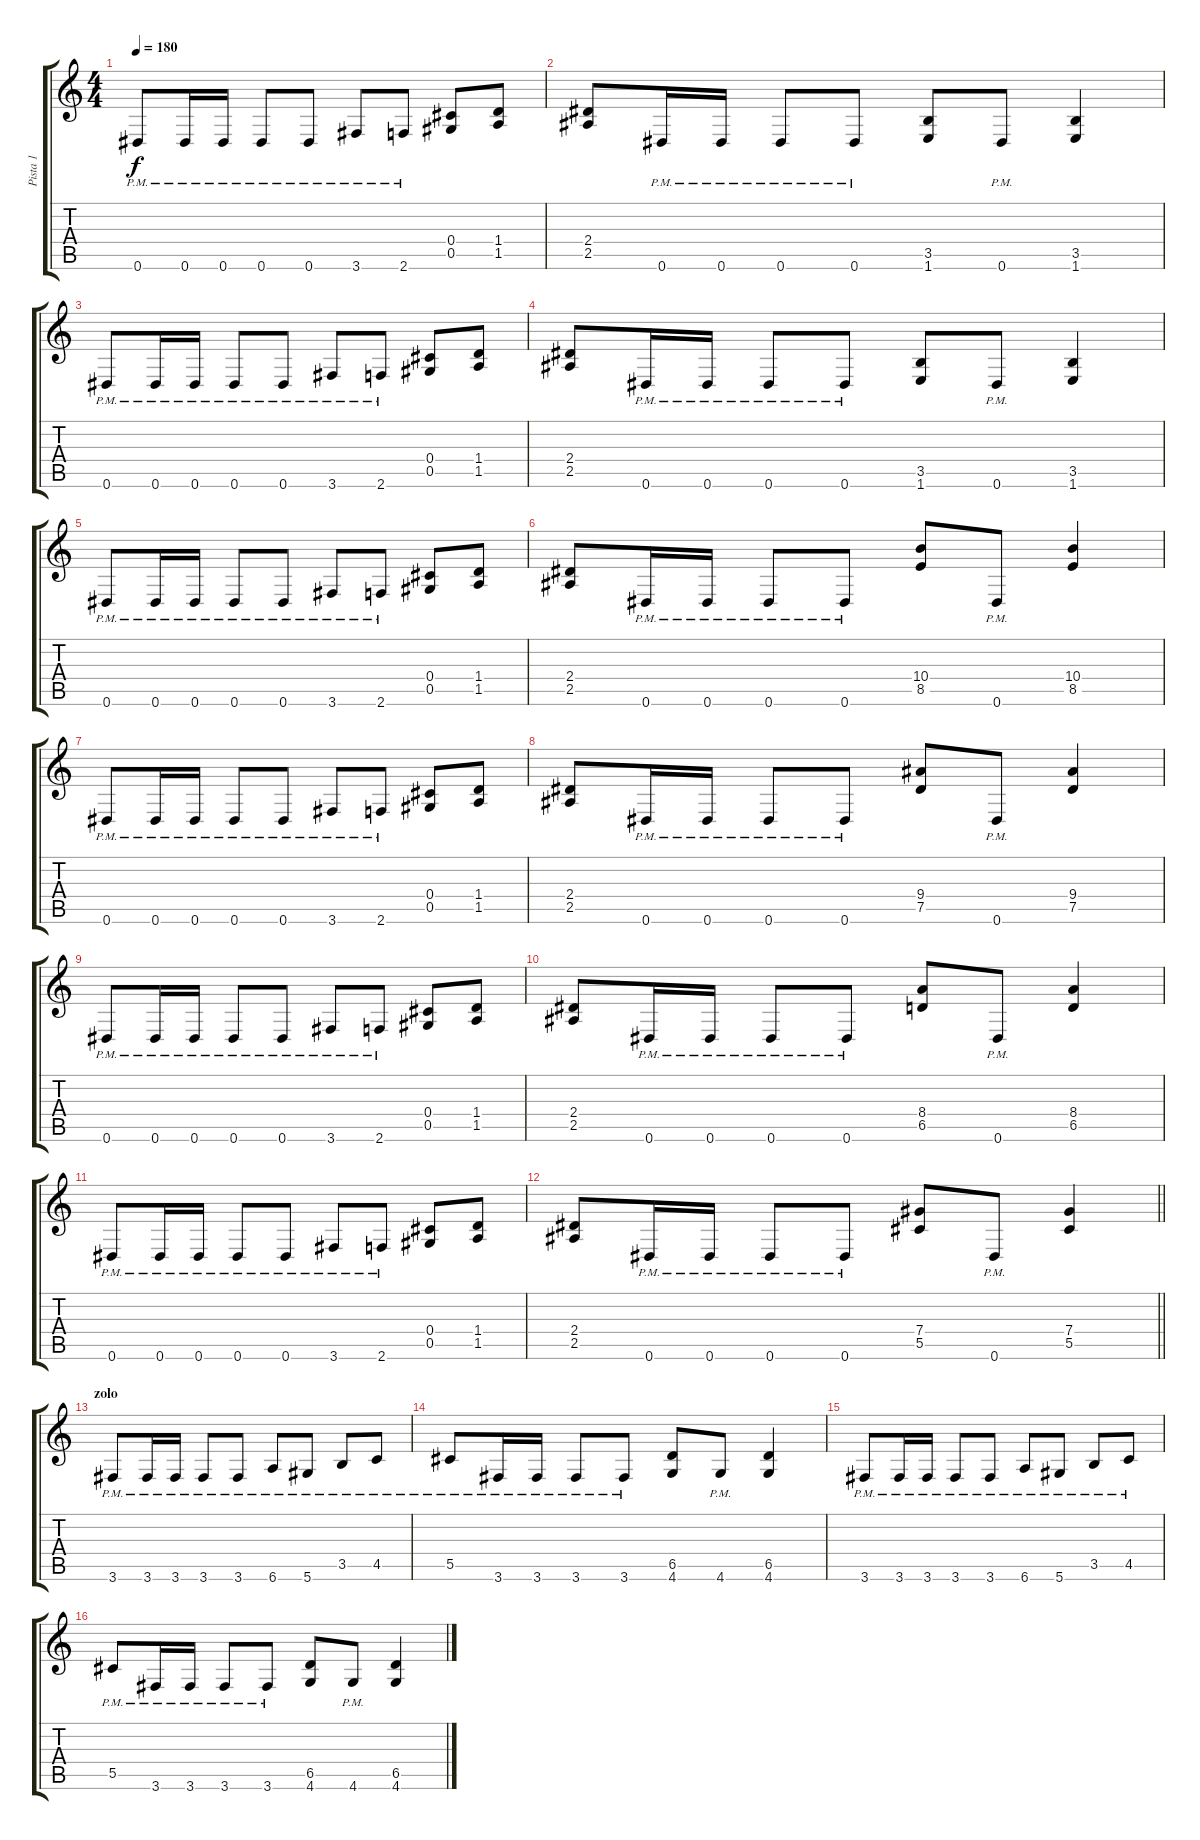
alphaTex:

\track ("Pista 1" "Pista 1") {instrument distortionguitar}
\staff {score tabs}
\tuning (Eb4 Bb3 Gb3 Db3 Ab2 Eb2) {hide}
\ts (4 4)
\tempo 180
\clef g2
\ks c
0.6{pm}.8{dy f} 0.6{pm}.16 0.6{pm}.16 0.6{pm}.8 0.6{pm}.8 3.6{pm}.8 2.6{pm}.8 (0.4 0.5).8 (1.4 1.5).8 |
(2.4 2.5).8 0.6{pm}.16 0.6{pm}.16 0.6{pm}.8 0.6{pm}.8 (3.5 1.6).8 0.6{pm}.8 (3.5 1.6).4 |
0.6{pm}.8 0.6{pm}.16 0.6{pm}.16 0.6{pm}.8 0.6{pm}.8 3.6{pm}.8 2.6{pm}.8 (0.4 0.5).8 (1.4 1.5).8 |
(2.4 2.5).8 0.6{pm}.16 0.6{pm}.16 0.6{pm}.8 0.6{pm}.8 (3.5 1.6).8 0.6{pm}.8 (3.5 1.6).4 |
0.6{pm}.8 0.6{pm}.16 0.6{pm}.16 0.6{pm}.8 0.6{pm}.8 3.6{pm}.8 2.6{pm}.8 (0.4 0.5).8 (1.4 1.5).8 |
(2.4 2.5).8 0.6{pm}.16 0.6{pm}.16 0.6{pm}.8 0.6{pm}.8 (10.4 8.5).8 0.6{pm}.8 (10.4 8.5).4 |
0.6{pm}.8 0.6{pm}.16 0.6{pm}.16 0.6{pm}.8 0.6{pm}.8 3.6{pm}.8 2.6{pm}.8 (0.4 0.5).8 (1.4 1.5).8 |
(2.4 2.5).8 0.6{pm}.16 0.6{pm}.16 0.6{pm}.8 0.6{pm}.8 (9.4 7.5).8 0.6{pm}.8 (9.4 7.5).4 |
0.6{pm}.8 0.6{pm}.16 0.6{pm}.16 0.6{pm}.8 0.6{pm}.8 3.6{pm}.8 2.6{pm}.8 (0.4 0.5).8 (1.4 1.5).8 |
(2.4 2.5).8 0.6{pm}.16 0.6{pm}.16 0.6{pm}.8 0.6{pm}.8 (8.4 6.5).8 0.6{pm}.8 (8.4 6.5).4 |
0.6{pm}.8 0.6{pm}.16 0.6{pm}.16 0.6{pm}.8 0.6{pm}.8 3.6{pm}.8 2.6{pm}.8 (0.4 0.5).8 (1.4 1.5).8 |
\barLineRight lightlight
(2.4 2.5).8 0.6{pm}.16 0.6{pm}.16 0.6{pm}.8 0.6{pm}.8 (7.4 5.5).8 0.6{pm}.8 (7.4 5.5).4 |
\section ("" "zolo")
3.6{pm}.8 3.6{pm}.16 3.6{pm}.16 3.6{pm}.8 3.6{pm}.8 6.6{pm}.8 5.6{pm}.8 3.5{pm}.8 4.5{pm}.8 |
5.5{pm}.8 3.6{pm}.16 3.6{pm}.16 3.6{pm}.8 3.6{pm}.8 (6.5 4.6).8 4.6{pm}.8 (6.5 4.6).4 |
3.6{pm}.8 3.6{pm}.16 3.6{pm}.16 3.6{pm}.8 3.6{pm}.8 6.6{pm}.8 5.6{pm}.8 3.5{pm}.8 4.5{pm}.8 |
5.5{pm}.8 3.6{pm}.16 3.6{pm}.16 3.6{pm}.8 3.6{pm}.8 (6.5 4.6).8 4.6{pm}.8 (6.5 4.6).4
